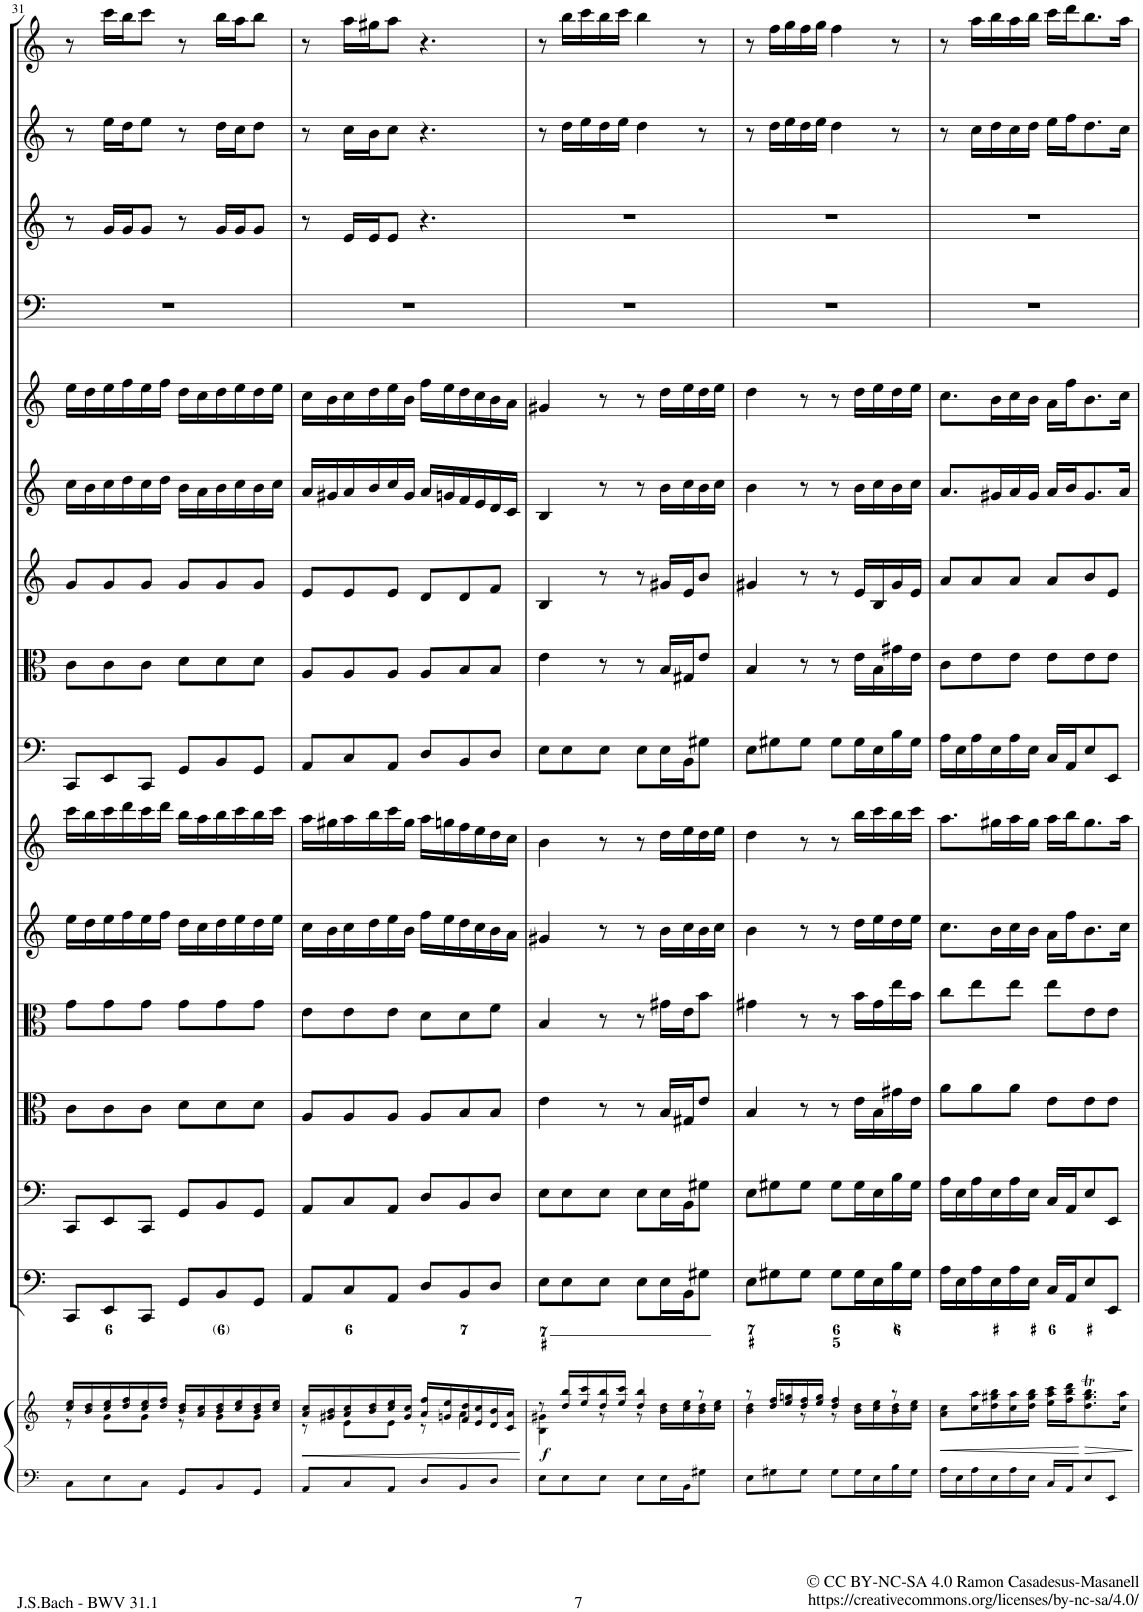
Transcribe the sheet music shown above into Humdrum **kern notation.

**kern	**kern	**dynam	**kern	**kern	**kern	**kern	**kern	**kern	**kern	**kern	**kern	**kern	**kern	**kern	**kern	**kern	**kern
*part16	*part16	*part16	*part15	*part14	*part13	*part12	*part11	*part10	*part9	*part8	*part7	*part6	*part5	*part4	*part3	*part2	*part1
*staff17	*staff16	*staff16/17	*staff15	*staff14	*staff13	*staff12	*staff11	*staff10	*staff9	*staff8	*staff7	*staff6	*staff5	*staff4	*staff3	*staff2	*staff1
*I"Piano reduction	*	*	*I"Violoncello II e Continuo.	*I"Violoncello I.	*I"Viola II.	*I"Viola I.	*I"Violino II	*I"Violino I.	*I"Fagotto.	*I"Taille.	*I"Oboe III	*I"Oboe II	*I"Oboe I	*I"Timpani.	*I"Tromba III.	*I"Tromba II.	*I"Tromba I.
*I'Pno	*	*	*I'Vc	*I'Vc	*I'Vla	*I'Vla	*	*I'Vln	*	*	*I'Ob	*I'Ob	*I'Ob	*I'Timp	*	*	*
!!LO:PB:g=z
*clefF4	*clefG2	*	*clefF4	*clefF4	*clefC3	*clefC3	*clefG2	*clefG2	*clefF4	*clefC3	*clefG2	*clefG2	*clefG2	*clefF4	*clefG2	*clefG2	*clefG2
*	*	*	*Trd7c12	*	*	*	*	*	*	*Trd4c7	*	*	*	*	*Trd1c2	*Trd1c2	*Trd1c2
*k[]	*k[]	*	*k[]	*k[]	*k[]	*k[]	*k[]	*k[]	*k[]	*k[]	*k[]	*k[]	*k[]	*k[]	*k[]	*k[]	*k[]
*M6/8	*M6/8	*	*M6/8	*M6/8	*M6/8	*M6/8	*M6/8	*M6/8	*M6/8	*M6/8	*M6/8	*M6/8	*M6/8	*M6/8	*M6/8	*M6/8	*M6/8
=31	=31	=31	=31	=31	=31	=31	=31	=31	=31	=31	=31	=31	=31	=31	=31	=31	=31
*	*^	*	*	*	*	*	*	*	*	*	*	*	*	*	*	*	*
8C\L	16cc/ 16ee/LL	8r	.	8CC/L	8CC/L	8c\L	8g\L	16ee\LL	16ccc\LL	8CC/L	8c\L	8g/L	16cc\LL	16ee\LL	2.r	8r	8r	8r
.	16b/ 16dd/	.	.	.	.	.	.	16dd\	16bb\	.	.	.	16b\	16dd\	.	.	.	.
8E\	16cc/ 16ee/	8g\L	.	8EE/	8EE/	8c\	8g\	16ee\	16ccc\	8EE/	8c\	8g/	16cc\	16ee\	.	16g/LL	16ee\LL	16ccc\LL
.	16dd/ 16ff/	.	.	.	.	.	.	16ff\	16ddd\	.	.	.	16dd\	16ff\	.	16g/J	16dd\J	16bb\J
8C\J	16cc/ 16ee/	8g\J	.	8CC/J	8CC/J	8c\J	8g\J	16ee\	16ccc\	8CC/J	8c\J	8g/J	16cc\	16ee\	.	8g/J	8ee\J	8ccc\J
.	16dd/ 16ff/JJ	.	.	.	.	.	.	16ff\JJ	16ddd\JJ	.	.	.	16dd\JJ	16ff\JJ	.	.	.	.
8GG/L	16b/ 16dd/LL	8r	.	8GG/L	8GG/L	8d\L	8g\L	16dd\LL	16bb\LL	8GG/L	8d\L	8g/L	16b\LL	16dd\LL	.	8r	8r	8r
.	16a/ 16cc/	.	.	.	.	.	.	16cc\	16aa\	.	.	.	16a\	16cc\	.	.	.	.
8BB/	16b/ 16dd/	8g\L	.	8BB/	8BB/	8d\	8g\	16dd\	16bb\	8BB/	8d\	8g/	16b\	16dd\	.	16g/LL	16dd\LL	16bb\LL
.	16cc/ 16ee/	.	.	.	.	.	.	16ee\	16ccc\	.	.	.	16cc\	16ee\	.	16g/J	16cc\J	16aa\J
8GG/J	16b/ 16dd/	8g\J	.	8GG/J	8GG/J	8d\J	8g\J	16dd\	16bb\	8GG/J	8d\J	8g/J	16b\	16dd\	.	8g/J	8dd\J	8bb\J
.	16cc/ 16ee/JJ	.	.	.	.	.	.	16ee\JJ	16ccc\JJ	.	.	.	16cc\JJ	16ee\JJ	.	.	.	.
=32	=32	=32	=32	=32	=32	=32	=32	=32	=32	=32	=32	=32	=32	=32	=32	=32	=32	=32
!	!	!	!LO:HP:b	!	!	!	!	!	!	!	!	!	!	!	!	!	!	!
8AA/L	16a/ 16cc/LL	8r	<	8AA/L	8AA/L	8A/L	8e\L	16cc\LL	16aa\LL	8AA/L	8A/L	8e/L	16a/LL	16cc\LL	2.r	8r	8r	8r
.	16g#X/ 16b/	.	.	.	.	.	.	16b\	16gg#X\	.	.	.	16g#X/	16b\	.	.	.	.
8C/	16a/ 16cc/	8e\L	.	8C/	8C/	8A/	8e\	16cc\	16aa\	8C/	8A/	8e/	16a/	16cc\	.	16e/LL	16cc\LL	16aa\LL
.	16b/ 16dd/	.	.	.	.	.	.	16dd\	16bb\	.	.	.	16b/	16dd\	.	16e/J	16b\J	16gg#X\J
8AA/J	16cc/ 16ee/	8e\J	.	8AA/J	8AA/J	8A/J	8e\J	16ee\	16ccc\	8AA/J	8A/J	8e/J	16cc/	16ee\	.	8e/J	8cc\J	8aa\J
.	16g#/ 16cc/JJ	.	.	.	.	.	.	16b\JJ	16gg#\JJ	.	.	.	16g#/JJ	16b\JJ	.	.	.	.
8D/L	16a/ 16ff/LL	8r	.	8D/L	8D/L	8A/L	8d\L	16ff\LL	16aa\LL	8D/L	8A/L	8d/L	16a/LL	16ff\LL	.	4.r	4.r	4.r
.	16gn/ 16ee/	.	.	.	.	.	.	16ee\	16ggn\	.	.	.	16gn/	16ee\	.	.	.	.
8BB/	16f/ 16dd/	4a\	.	8BB/	8BB/	8B/	8d\	16dd\	16ff\	8BB/	8B/	8d/	16f/	16dd\	.	.	.	.
.	16e/ 16cc/	.	.	.	.	.	.	16cc\	16ee\	.	.	.	16e/	16cc\	.	.	.	.
8D/J	16d/ 16b/	.	.	8D/J	8D/J	8B/J	8f\J	16b\	16dd\	8D/J	8B/J	8f/J	16d/	16b\	.	.	.	.
.	16c/ 16a/JJ	.	.	.	.	.	.	16a\JJ	16cc\JJ	.	.	.	16c/JJ	16a\JJ	.	.	.	.
*	*v	*v	*	*	*	*	*	*	*	*	*	*	*	*	*	*	*	*
.	.	[	.	.	.	.	.	.	.	.	.	.	.	.	.	.	.
=33	=33	=33	=33	=33	=33	=33	=33	=33	=33	=33	=33	=33	=33	=33	=33	=33	=33
*	*^	*	*	*	*	*	*	*	*	*	*	*	*	*	*	*	*
!	!	!	!LO:DY:b	!	!	!	!	!	!	!	!	!	!	!	!	!	!	!
8E\L	8r	4B\ 4g#X\	f	8E\L	8E\L	4e\	4B/	4g#X/	4b\	8E\L	4e\	4B/	4B/	4g#X/	2.r	2.r	8r	8r
8E\	16dd/ 16bb/LL	.	.	8E\	8E\	.	.	.	.	8E\	.	.	.	.	.	.	16dd\LL	16bb\LL
.	16ee/ 16ccc/	.	.	.	.	.	.	.	.	.	.	.	.	.	.	.	16ee\	16ccc\
8E\J	16dd/ 16bb/	8r	.	8E\J	8E\J	8r	8r	8r	8r	8E\J	8r	8r	8r	8r	.	.	16dd\	16bb\
.	16ee/ 16ccc/JJ	.	.	.	.	.	.	.	.	.	.	.	.	.	.	.	16ee\JJ	16ccc\JJ
8E\L	4dd/ 4bb/	8r	.	8E\L	8E\L	8r	8r	8r	8r	8E\L	8r	8r	8r	8r	.	.	4dd\	4bb\
16E\L	.	16b\ 16dd\LL	.	16E\L	16E\L	16B/LL	16g#X\LL	16b\LL	16dd\LL	16E\L	16B/LL	16g#X/LL	16b\LL	16dd\LL	.	.	.	.
16BB\J	.	16cc\ 16ee\	.	16BB\J	16BB\J	16G#X/J	16e\J	16cc\	16ee\	16BB\J	16G#X/J	16e/J	16cc\	16ee\	.	.	.	.
8G#X\J	8r	16b\ 16dd\	.	8G#X\J	8G#X\J	8e/J	8b\J	16b\	16dd\	8G#X\J	8e/J	8b/J	16b\	16dd\	.	.	8r	8r
.	.	16cc\ 16ee\JJ	.	.	.	.	.	16cc\JJ	16ee\JJ	.	.	.	16cc\JJ	16ee\JJ	.	.	.	.
=34	=34	=34	=34	=34	=34	=34	=34	=34	=34	=34	=34	=34	=34	=34	=34	=34	=34	=34
8E\L	8r	4b\ 4dd\	.	8E\L	8E\L	4B/	4g#X\	4b\	4dd\	8E\L	4B/	4g#X/	4b\	4dd\	2.r	2.r	8r	8r
8G#X\	16dd/ 16ff/LL	.	.	8G#X\	8G#X\	.	.	.	.	8G#X\	.	.	.	.	.	.	16dd\LL	16ff\LL
.	16ee/ 16ggn/	.	.	.	.	.	.	.	.	.	.	.	.	.	.	.	16ee\	16gg\
8G#\J	16dd/ 16ff/	8r	.	8G#\J	8G#\J	8r	8r	8r	8r	8G#\J	8r	8r	8r	8r	.	.	16dd\	16ff\
.	16ee/ 16gg/JJ	.	.	.	.	.	.	.	.	.	.	.	.	.	.	.	16ee\JJ	16gg\JJ
8G#\L	4dd/ 4ff/	8r	.	8G#\L	8G#\L	8r	8r	8r	8r	8G#\L	8r	8r	8r	8r	.	.	4dd\	4ff\
16G#\L	.	16b\ 16dd\LL	.	16G#\L	16G#\L	16e\LL	16b\LL	16dd\LL	16bb\LL	16G#\L	16e\LL	16e/LL	16b\LL	16dd\LL	.	.	.	.
16E\	.	16cc\ 16ee\	.	16E\	16E\	16B\	16g#\	16ee\	16ccc\	16E\	16B\	16B/	16cc\	16ee\	.	.	.	.
16B\	8r	16b\ 16dd\	.	16B\	16B\	16g#X\	16ee\	16dd\	16bb\	16B\	16g#X\	16g#/	16b\	16dd\	.	.	8r	8r
16G#\JJ	.	16cc\ 16ee\JJ	.	16G#\JJ	16G#\JJ	16e\JJ	16b\JJ	16ee\JJ	16ccc\JJ	16G#\JJ	16e\JJ	16e/JJ	16cc\JJ	16ee\JJ	.	.	.	.
=35	=35	=35	=35	=35	=35	=35	=35	=35	=35	=35	=35	=35	=35	=35	=35	=35	=35	=35
!	!	!	!LO:HP:b	!	!	!	!	!	!	!	!	!	!	!	!	!	!	!
*	*v	*v	*	*	*	*	*	*	*	*	*	*	*	*	*	*	*	*
16A\LL	8a\ 8cc\L	<	16A\LL	16A\LL	8a\L	8cc\L	8.cc\L	8.aa\L	16A\LL	8c\L	8a/L	8.a/L	8.cc\L	2.r	2.r	8r	8r
16E\	.	.	16E\	16E\	.	.	.	.	16E\	.	.	.	.	.	.	.	.
16A\	16cc\ 16aa\L	.	16A\	16A\	8a\	8ee\	.	.	16A\	8e\	8a/	.	.	.	.	16cc\LL	16aa\LL
16E\	16dd\ 16gg#X\ 16bb\	.	16E\	16E\	.	.	16b\L	16gg#X\L	16E\	.	.	16g#X/L	16b\L	.	.	16dd\	16bb\
16A\	16cc\ 16aa\	.	16A\	16A\	8a\J	8ee\J	16cc\	16aa\	16A\	8e\J	8a/J	16a/	16cc\	.	.	16cc\	16aa\
16E\JJ	16dd\ 16gg#\ 16bb\JJ	.	16E\JJ	16E\JJ	.	.	16b\JJ	16gg#\JJ	16E\JJ	.	.	16g#/JJ	16b\JJ	.	.	16dd\JJ	16bb\JJ
16C/LL	16ee\ 16aa\ 16ccc\LL	.	16C/LL	16C/LL	8e\L	8ee\L	16a\LL	16aa\LL	16C/LL	8e\L	8a/L	16a/LL	16a\LL	.	.	16ee\LL	16ccc\LL
16AA/J	16ff\ 16bb\ 16ddd\J	.	16AA/J	16AA/J	.	.	16ff\J	16bb\J	16AA/J	.	.	16b/J	16ff\J	.	.	16ff\J	16ddd\J
!	!	!LO:HP:n=1:b	!	!	!	!	!	!	!	!	!	!	!	!	!	!	!
8E/	8.dd\T 8.gg#\T 8.bb\T	[ >	8E/	8E/	8e\	8e\	8.b\	8.gg#\	8E/	8e\	8b/	8.g#/	8.b\	.	.	8.dd\	8.bb\
8EE/J	.	.	8EE/J	8EE/J	8e\J	8e\J	.	.	8EE/J	8e\J	8e/J	.	.	.	.	.	.
.	16cc\ 16aa\Jk	.	.	.	.	.	16cc\Jk	16aa\Jk	.	.	.	16a/Jk	16cc\Jk	.	.	16cc\Jk	16aa\Jk
.	.	]	.	.	.	.	.	.	.	.	.	.	.	.	.	.	.
=	=	=	=	=	=	=	=	=	=	=	=	=	=	=	=	=	=
*-	*-	*-	*-	*-	*-	*-	*-	*-	*-	*-	*-	*-	*-	*-	*-	*-	*-
